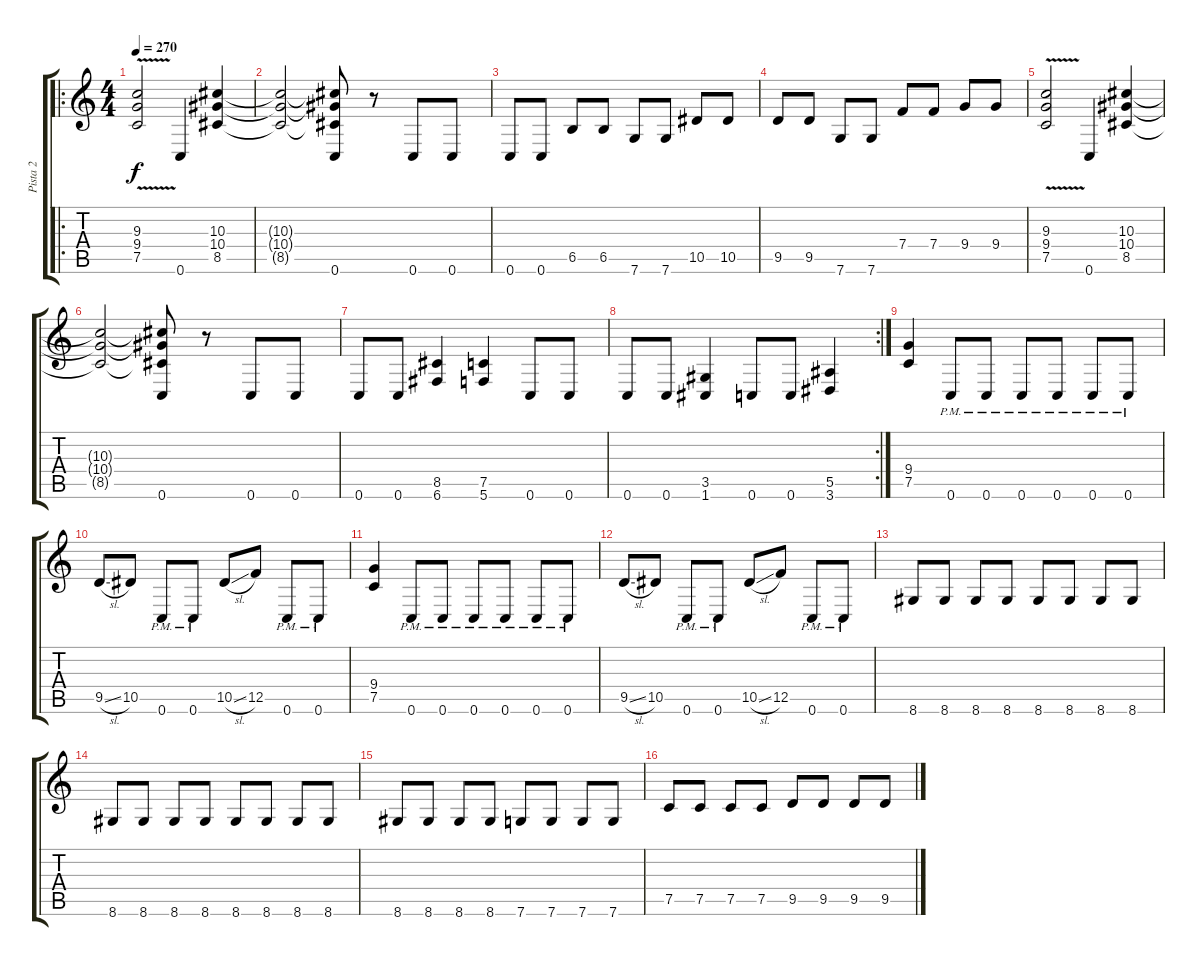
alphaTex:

\track ("Pista 2" "Pista 2") {instrument distortionguitar}
\staff {score tabs}
\tuning (C4 G3 Eb3 Bb2 F2 C2) {hide}
\ro
\ts (4 4)
\tempo 270
\clef g2
\ks c
(9.3{v} 9.4{v} 7.5{v}).2{dy f} 0.6.4 (10.3 10.4 8.5).4 |
(10.3{t} 10.4{t} 8.5{t}).2 (10.3{t} 10.4{t} 8.5{t} 0.6).8 r.8 0.6.8 0.6.8 |
0.6.8 0.6.8 6.5.8 6.5.8 7.6.8 7.6.8 10.5.8 10.5.8 |
9.5.8 9.5.8 7.6.8 7.6.8 7.4.8 7.4.8 9.4.8 9.4.8 |
(9.3{v} 9.4{v} 7.5{v}).2 0.6.4 (10.3 10.4 8.5).4 |
(10.3{t} 10.4{t} 8.5{t}).2 (10.3{t} 10.4{t} 8.5{t} 0.6).8 r.8 0.6.8 0.6.8 |
0.6.8 0.6.8 (8.5 6.6).4 (7.5 5.6).4 0.6.8 0.6.8 |
\rc 2
0.6.8 0.6.8 (3.5 1.6).4 0.6.8 0.6.8 (5.5 3.6).4 |
(9.4 7.5).4 0.6{pm}.8 0.6{pm}.8 0.6{pm}.8 0.6{pm}.8 0.6{pm}.8 0.6{pm}.8 |
9.5{sl}.8 10.5.8 0.6{pm}.8 0.6{pm}.8 10.5{sl}.8 12.5.8 0.6{pm}.8 0.6{pm}.8 |
(9.4 7.5).4 0.6{pm}.8 0.6{pm}.8 0.6{pm}.8 0.6{pm}.8 0.6{pm}.8 0.6{pm}.8 |
9.5{sl}.8 10.5.8 0.6{pm}.8 0.6{pm}.8 10.5{sl}.8 12.5.8 0.6{pm}.8 0.6{pm}.8 |
8.6.8 8.6.8 8.6.8 8.6.8 8.6.8 8.6.8 8.6.8 8.6.8 |
8.6.8 8.6.8 8.6.8 8.6.8 8.6.8 8.6.8 8.6.8 8.6.8 |
8.6.8 8.6.8 8.6.8 8.6.8 7.6.8 7.6.8 7.6.8 7.6.8 |
7.5.8 7.5.8 7.5.8 7.5.8 9.5.8 9.5.8 9.5.8 9.5.8
